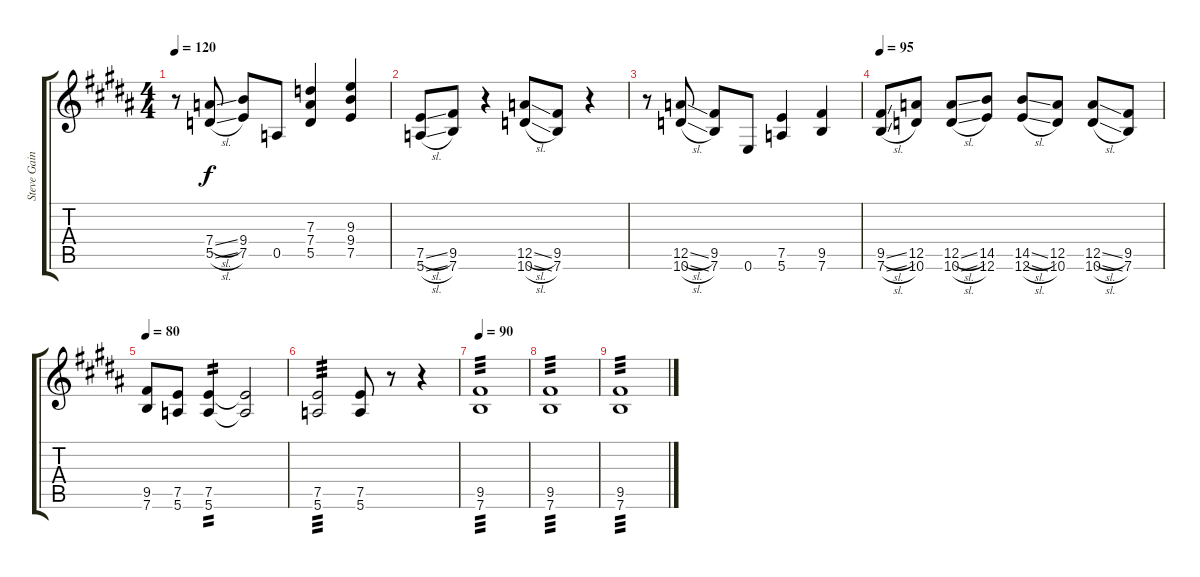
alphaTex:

\track ("Steve Gaines - Rhythm Guitar" "Steve Gain") {instrument electricguitarclean}
\staff {score tabs}
\tuning (E4 B3 G3 D3 A2 E2) {hide}
\ts (4 4)
\tempo 120
\clef g2
\ks b
r.8{dy f} (7.4{sl} 5.5{sl}).8 (9.4 7.5).8 0.5.8 (7.3 7.4 5.5).4 (9.3 9.4 7.5).4 |
(7.5{sl} 5.6{sl}).8 (9.5 7.6).8 r.4 (12.5{sl} 10.6{sl}).8 (9.5 7.6).8 r.4 |
r.8 (12.5{sl} 10.6{sl}).8 (9.5 7.6).8 0.6.8 (7.5 5.6).4 (9.5 7.6).4 |
\tempo 95
(9.5{sl} 7.6{sl}).8 (12.5 10.6).8 (12.5{sl} 10.6{sl}).8 (14.5 12.6).8 (14.5{sl} 12.6{sl}).8 (12.5 10.6).8 (12.5{sl} 10.6{sl}).8 (9.5 7.6).8 |
\tempo 80
(9.5 7.6).8 (7.5 5.6).8 (7.5 5.6).4{tp 2} (7.5{t} 5.6{t}).2 |
(7.5 5.6).2{tp 3} (7.5 5.6).8 r.8 r.4 |
\tempo 90
(9.5 7.6).1{tp 3} |
(9.5 7.6).1{tp 3} |
(9.5 7.6).1{tp 3}
